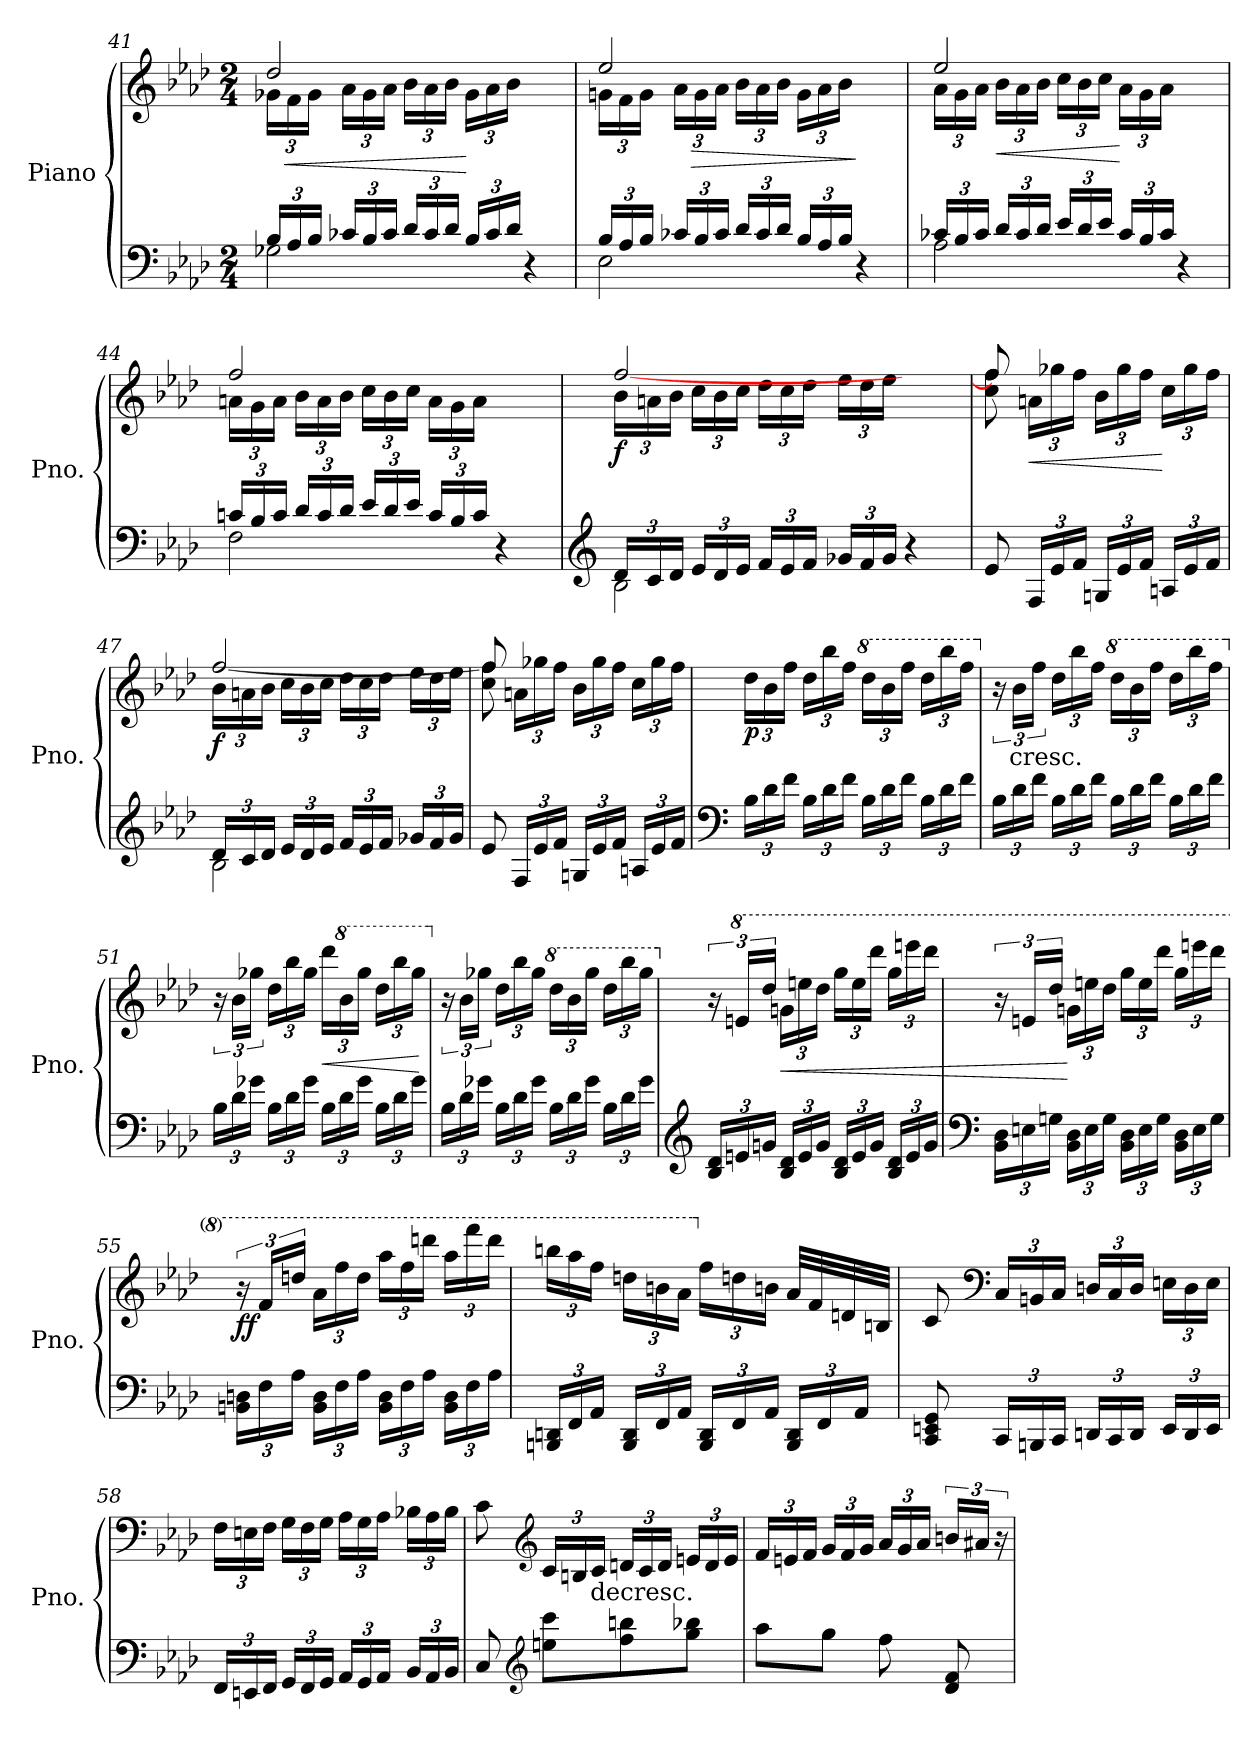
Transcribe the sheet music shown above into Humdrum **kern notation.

**kern	**kern	**dynam
*part1	*part1	*part1
*staff2	*staff1	*staff1/2
*I"Piano	*	*
*I'Pno.	*	*
*clefF4	*clefG2	*
*k[b-e-a-d-]	*k[b-e-a-d-]	*
*M2/4	*M2/4	*
=41	=41	=41
*^	*^	*
24B-/LL	2G-X\	24g-X\LL	2dd-/	.
!	!	!	!	!LO:HP:b
24A-/	.	24f\	.	<
24B-/JJ	.	24g-\JJ	.	.
24c-X/LL	.	24a-\LL	.	.
24B-/	.	24g-\	.	.
24c-/JJ	.	24a-\JJ	.	.
24d-/LL	.	24b-\LL	.	.
24c-/	.	24a-\	.	.
24d-/JJ	.	24b-\JJ	.	.
24B-/LL	.	24g-\LL	.	[
24c-/	.	24a-\	.	.
24d-/JJ	.	24b-\JJ	.	.
4ryy	4r	4ryy	4ryy	.
=42	=42	=42	=42	=42
24B-/LL	2E-\	24gn\LL	2ee-/	.
24A-/	.	24f\	.	.
24B-/JJ	.	24g\JJ	.	.
24c-X/LL	.	24a-\LL	.	.
!	!	!	!	!LO:HP:b
24B-/	.	24g\	.	>
24c-/JJ	.	24a-\JJ	.	.
24d-/LL	.	24b-\LL	.	.
24c-/	.	24a-\	.	.
24d-/JJ	.	24b-\JJ	.	.
24B-/LL	.	24g\LL	.	.
24A-/	.	24a-\	.	.
24B-/JJ	.	24b-\JJ	.	.
4ryy	4r	4ryy	4ryy	]
=43	=43	=43	=43	=43
24c-X/LL	2A-\	24a-\LL	2ee-/	.
24B-/	.	24g\	.	.
24c-/JJ	.	24a-\JJ	.	.
!	!	!	!	!LO:HP:b
24d-/LL	.	24b-\LL	.	<
24c-/	.	24a-\	.	.
24d-/JJ	.	24b-\JJ	.	.
24e-/LL	.	24cc\LL	.	.
24d-/	.	24b-i\	.	.
24e-/JJ	.	24cc\JJ	.	.
24c-/LL	.	24a-\LL	.	[
24B-/	.	24g\	.	.
24c-/JJ	.	24a-\JJ	.	.
4ryy	4r	4ryy	4ryy	.
=44	=44	=44	=44	=44
24cn/LL	2F\	24an\LL	2ff/	.
24B-/	.	24g\	.	.
24c/JJ	.	24a\JJ	.	.
24d-/LL	.	24b-\LL	.	.
24c/	.	24a\	.	.
24d-/JJ	.	24b-\JJ	.	.
24e-/LL	.	24cc\LL	.	.
24d-/	.	24b-\	.	.
24e-/JJ	.	24cc\JJ	.	.
24c/LL	.	24a\LL	.	.
24B-/	.	24g\	.	.
24c/JJ	.	24a\JJ	.	.
4ryy	4r	4ryy	4ryy	.
=45	=45	=45	=45	=45
*clefG2	*	*	*	*
!	!	!	!	!LO:DY:b
24d-/LL	2B-\	24b-\LL	[2ff/	f
24c/	.	24an\	.	.
24d-/JJ	.	24b-\JJ	.	.
24e-/LL	.	24cc\LL	.	.
24d-/	.	24b-\	.	.
24e-/JJ	.	24cc\JJ	.	.
24f/LL	.	24dd-\LL	.	.
24e-/	.	24cc\	.	.
24f/JJ	.	24dd-\JJ	.	.
24g-X/LL	.	24ee-\LL	.	.
24f/	.	24dd-\	.	.
24g-/JJ	.	24ee-\JJ	.	.
4ryy	4r	4ryy	4ryy	.
*v	*v	*	*	*
=46	=46	=46	=46
8e-/	8cc\ 8ff\	8ff/]	.
!	!	!	!LO:HP:b
24F/LL	24an\LL	4.ryy	<
24e-/	24gg-X\	.	.
24f/JJ	24ff\JJ	.	.
24Gn/LL	24b-\LL	.	.
24e-/	24gg-\	.	.
24f/JJ	24ff\JJ	.	.
24An/LL	24cc\LL	.	[
24e-/	24gg-\	.	.
24f/JJ	24ff\JJ	.	.
=47	=47	=47	=47
*^	*	*	*
!	!	!	!	!LO:DY:b
24d-/LL	2B-\	24b-\LL	[2ff/	f
24c/	.	24an\	.	.
24d-/JJ	.	24b-\JJ	.	.
24e-/LL	.	24cc\LL	.	.
24d-/	.	24b-\	.	.
24e-/JJ	.	24cc\JJ	.	.
24f/LL	.	24dd-\LL	.	.
24e-/	.	24cc\	.	.
24f/JJ	.	24dd-\JJ	.	.
24g-X/LL	.	24ee-\LL	.	.
24f/	.	24dd-\	.	.
24g-/JJ	.	24ee-\JJ	.	.
*v	*v	*	*	*
=48	=48	=48	=48
8e-/	8cc\ 8ff\	8ff/]	.
24F/LL	24an\LL	4.ryy	.
24e-/	24gg-X\	.	.
24f/JJ	24ff\JJ	.	.
24Gn/LL	24b-\LL	.	.
24e-/	24gg-\	.	.
24f/JJ	24ff\JJ	.	.
24An/LL	24cc\LL	.	.
24e-/	24gg-\	.	.
24f/JJ	24ff\JJ	.	.
*	*v	*v	*
=49	=49	=49
*clefF4	*	*
!	!	!LO:DY:b
24B-\LL	24dd-\LL	p
24d-\	24b-\	.
24f\JJ	24ff\JJ	.
24B-\LL	24dd-\LL	.
24d-\	24bb-\	.
24f\JJ	24ff\JJ	.
*	*8va	*
24B-\LL	24ddd-\LL	.
24d-\	24bb-\	.
24f\JJ	24fff\JJ	.
24B-\LL	24ddd-\LL	.
24d-\	24bbb-\	.
24f\JJ	24fff\JJ	.
=50	=50	=50
*	*X8va	*
24B-\LL	24r	.
!	!LO:TX:b:t=cresc.	!
24d-\	24b-\LL	.
24f\JJ	24ff\JJ	.
24B-\LL	24dd-\LL	.
24d-\	24bb-\	.
24f\JJ	24ff\JJ	.
*	*8va	*
24B-\LL	24ddd-\LL	.
24d-\	24bb-\	.
24f\JJ	24fff\JJ	.
24B-\LL	24ddd-\LL	.
24d-\	24bbb-\	.
24f\JJ	24fff\JJ	.
=51	=51	=51
*	*X8va	*
24B-\LL	24r	.
24d-\	24b-\LL	.
24g-X\JJ	24gg-X\JJ	.
24B-\LL	24dd-\LL	.
24d-\	24bb-\	.
24g-\JJ	24gg-\JJ	.
!	!	!LO:HP:b
24B-\LL	24ddd-\LL	<
*	*8va	*
24d-\	24bb-\	.
24g-\JJ	24ggg-i\JJ	.
24B-\LL	24ddd-\LL	.
24d-\	24bbb-\	.
24g-\JJ	24ggg-\JJ	.
.	.	[
=52	=52	=52
*	*X8va	*
24B-\LL	24r	.
24d-\	24b-\LL	.
24g-X\JJ	24gg-X\JJ	.
24B-\LL	24dd-\LL	.
24d-\	24bb-\	.
24g-\JJ	24gg-\JJ	.
*	*8va	*
24B-\LL	24ddd-\LL	.
24d-\	24bb-\	.
24g-\JJ	24ggg-i\JJ	.
24B-\LL	24ddd-\LL	.
24d-\	24bbb-\	.
24g-\JJ	24ggg-\JJ	.
=53	=53	=53
*clefG2	*	*
*	*X8va	*
24B-/ 24d-/LL	24r	.
*	*8va	*
24en/	24een/LL	.
24gn/JJ	24ddd-/JJ	.
!	!	!LO:HP:b
24B-/ 24d-/LL	24ggn\LL	<
24e/	24eeeni\	.
24g/JJ	24ddd-\JJ	.
24B-/ 24d-/LL	24ggg\LL	.
24e/	24eee\	.
24g/JJ	24dddd-\JJ	.
24B-/ 24d-/LL	24ggg\LL	.
24e/	24eeeeni\	.
24g/JJ	24dddd-\JJ	.
=54	=54	=54
*clefF4	*	*
24BB-\ 24D-\LL	24r	.
24En\	24een/LL	.
24Gn\JJ	24ddd-/JJ	.
24BB-\ 24D-\LL	24ggn\LL	[
24E\	24eeen\	.
24G\JJ	24ddd-\JJ	.
24BB-\ 24D-\LL	24ggg\LL	.
24E\	24eee\	.
24G\JJ	24dddd-\JJ	.
24BB-\ 24D-\LL	24ggg\LL	.
24E\	24eeeen\	.
24G\JJ	24dddd-\JJ	.
=55	=55	=55
!	!	!LO:DY:b
24BBn\ 24Dn\LL	24r	ff
24F\	24ff/LL	.
24A-\JJ	24dddn/JJ	.
24BB\ 24D\LL	24aa-\LL	.
24F\	24fff\	.
24A-\JJ	24ddd\JJ	.
24BB\ 24D\LL	24aaa-\LL	.
24F\	24fff\	.
24A-\JJ	24ddddn\JJ	.
24BB\ 24D\LL	24aaa-\LL	.
24F\	24ffff\	.
24A-\JJ	24dddd\JJ	.
=56	=56	=56
24BBBn/ 24DDn/LL	24bbbn\LL	.
24FF/	24aaa-\	.
24AA-/JJ	24fff\JJ	.
24BBB/ 24DD/LL	24dddn\LL	.
24FF/	24bbn\	.
24AA-/JJ	24aa-\JJ	.
*	*X8va	*
24BBB/ 24DD/LL	24ff\LL	.
24FF/	24ddn\	.
24AA-/JJ	24bn\JJ	.
*Xbrackettup	*	*
24BBB/ 24DD/LL	32a-/LLL	.
.	32f/	.
24FF/	.	.
.	32dni/	.
24AA-/JJ	.	.
.	32Bn/JJJ	.
=57	=57	=57
8CC/ 8EEn/ 8GG/	8c/	.
*	*clefF4	*
*brackettup	*	*
!	!	!LO:DY:b
!	!	!LO:DY:n=1:b
24CC/LL	24C/LL	ff other-dynamics
24BBBn/	24BBn/	.
24CC/JJ	24C/JJ	.
24DDn/LL	24Dn/LL	.
24CC/	24C/	.
24DD/JJ	24D/JJ	.
24EE/LL	24En\LL	.
24DD/	24D\	.
24EE/JJ	24E\JJ	.
=58	=58	=58
24FF/LL	24F\LL	.
24EEn/	24En\	.
24FF/JJ	24F\JJ	.
24GG/LL	24G\LL	.
24FF/	24F\	.
24GG/JJ	24G\JJ	.
24AA-/LL	24A-\LL	.
24GG/	24G\	.
24AA-/JJ	24A-\JJ	.
24BB-/LL	24B-X\LL	.
24AA-/	24A-\	.
24BB-/JJ	24B-\JJ	.
=59	=59	=59
8C/	8c\	.
*clefG2	*clefG2	*
8een\ 8ccc\L	24c/LL	.
.	24Bn/	.
!	!LO:TX:b:t=decresc.	!
.	24c/JJ	.
8ff\ 8bbn\	24dn/LL	.
.	24c/	.
.	24d/JJ	.
8gg\ 8bb-X\J	24en/LL	.
.	24d/	.
.	24e/JJ	.
=60	=60	=60
8aa-\L	24f/LL	.
.	24en/	.
.	24f/JJ	.
8gg\J	24g/LL	.
.	24f/	.
.	24g/JJ	.
8ff\	24a-/LL	.
.	24g/	.
.	24a-/JJ	.
8d-/ 8f/	24bn/LL	.
.	24a#X/JJ	.
.	24r	.
=	=	=
*-	*-	*-
